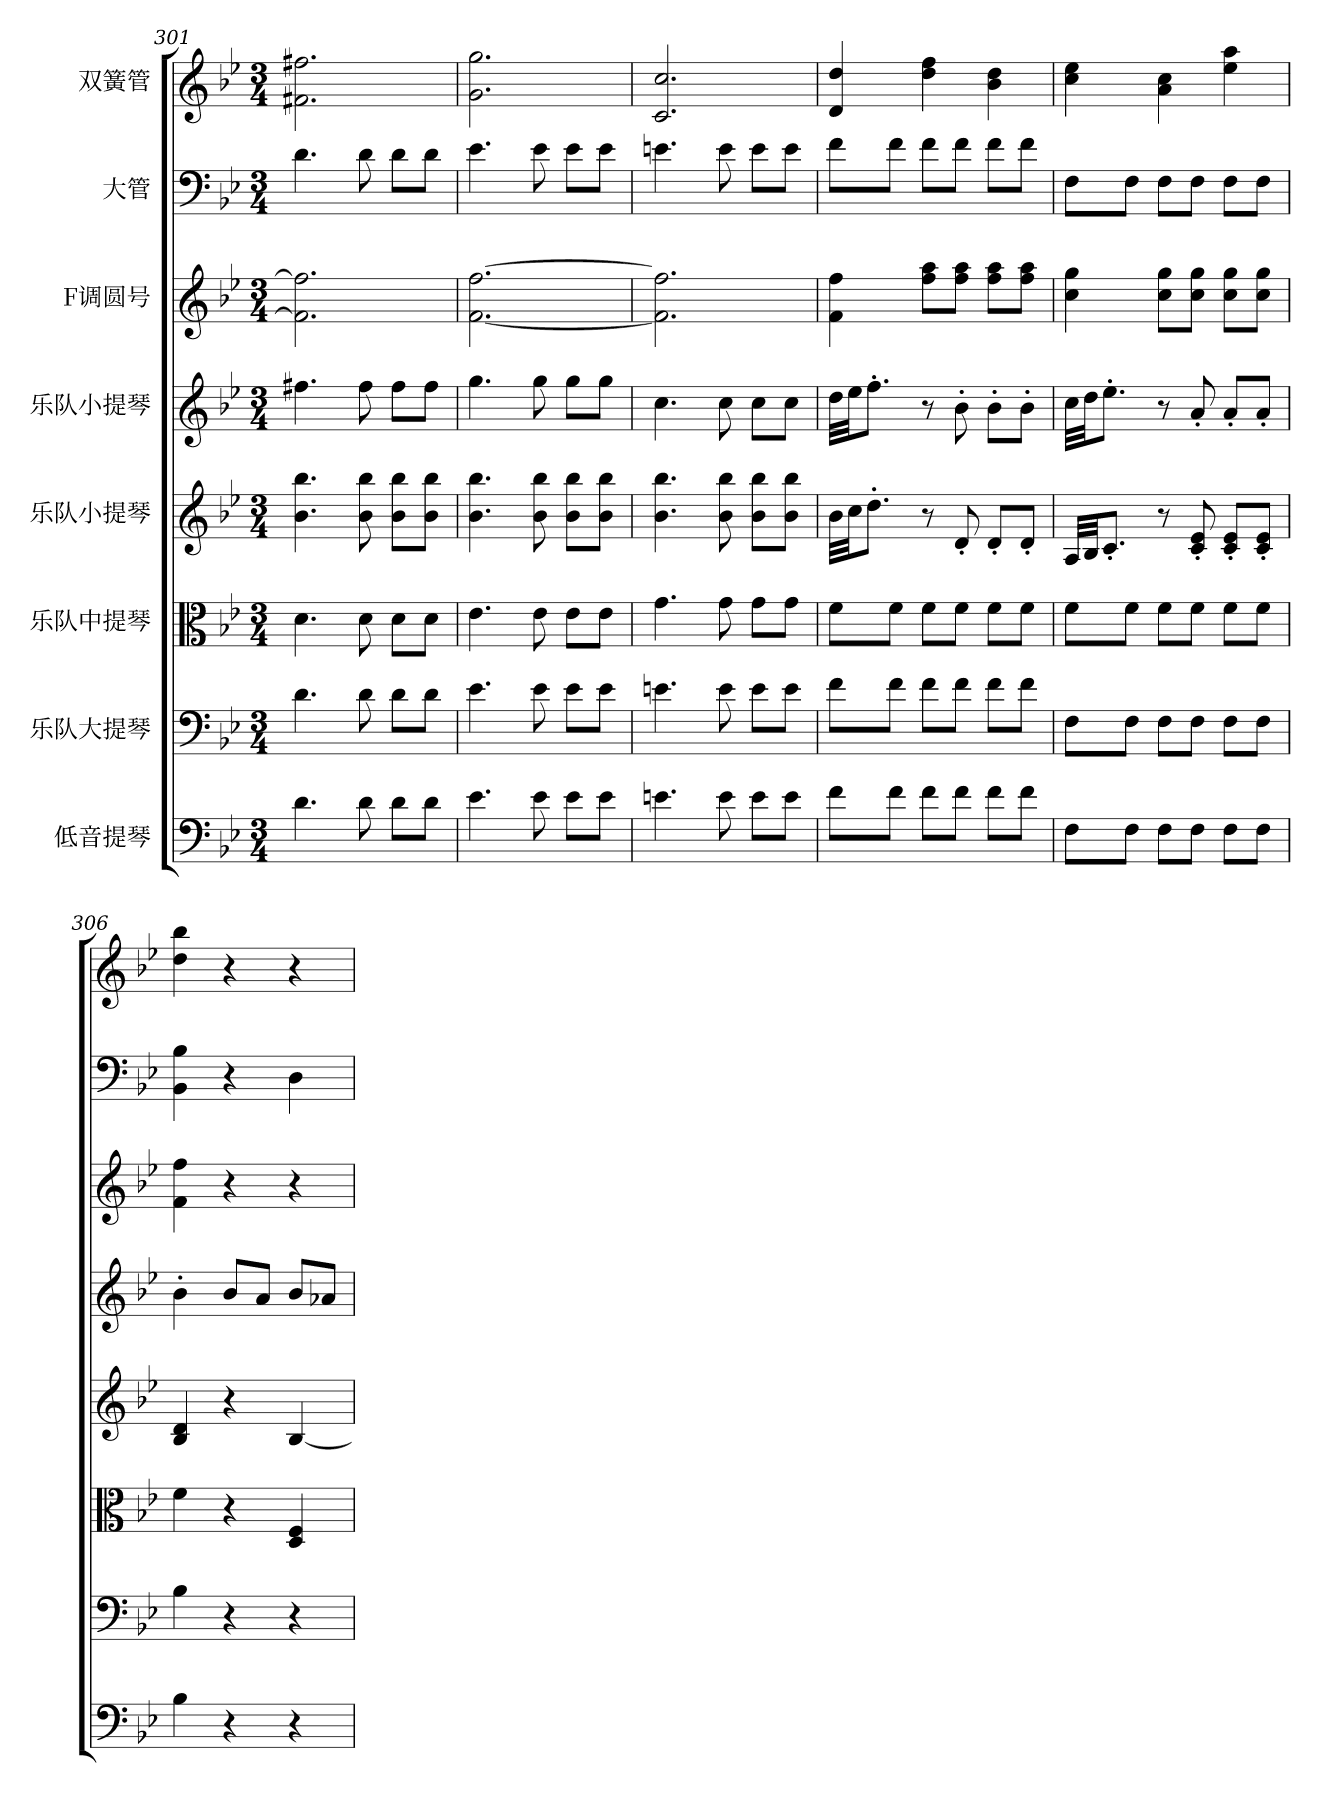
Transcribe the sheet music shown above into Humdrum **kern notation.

**kern	**kern	**kern	**kern	**kern	**kern	**kern	**kern
*part8	*part7	*part6	*part5	*part4	*part3	*part2	*part1
*staff8	*staff7	*staff6	*staff5	*staff4	*staff3	*staff2	*staff1
*I"低音提琴	*I"乐队大提琴	*I"乐队中提琴	*I"乐队小提琴	*I"乐队小提琴	*I"F调圆号	*I"大管	*I"双簧管
*clefF4	*clefF4	*clefC3	*clefG2	*clefG2	*clefG2	*clefF4	*clefG2
*ITrd7c12	*	*	*	*	*ITrd4c7	*	*
*k[b-e-]	*k[b-e-]	*k[b-e-]	*k[b-e-]	*k[b-e-]	*k[b-e-a-]	*k[b-e-]	*k[b-e-]
*M3/4	*M3/4	*M3/4	*M3/4	*M3/4	*M3/4	*M3/4	*M3/4
=301	=301	=301	=301	=301	=301	=301	=301
4.D\	4.d\	4.d\	4.b-\ 4.bb-\	4.ff#X\	2.B-\] 2.b-\]	4.d\	2.f#X\ 2.ff#X\
8D\	8d\	8d\	8b-\ 8bb-\	8ff#\	.	8d\	.
8D\L	8d\L	8d\L	8b-\ 8bb-\L	8ff#\L	.	8d\L	.
8D\J	8d\J	8d\J	8b-\ 8bb-\J	8ff#\J	.	8d\J	.
=302	=302	=302	=302	=302	=302	=302	=302
4.E-\	4.e-\	4.e-\	4.b-\ 4.bb-\	4.gg\	[2.B-\ [2.b-\	4.e-\	2.g\ 2.gg\
8E-\	8e-\	8e-\	8b-\ 8bb-\	8gg\	.	8e-\	.
8E-\L	8e-\L	8e-\L	8b-\ 8bb-\L	8gg\L	.	8e-\L	.
8E-\J	8e-\J	8e-\J	8b-\ 8bb-\J	8gg\J	.	8e-\J	.
=303	=303	=303	=303	=303	=303	=303	=303
4.En\	4.en\	4.g\	4.b-\ 4.bb-\	4.cc\	2.B-\] 2.b-\]	4.en\	2.c/ 2.cc/
8E\	8e\	8g\	8b-\ 8bb-\	8cc\	.	8e\	.
8E\L	8e\L	8g\L	8b-\ 8bb-\L	8cc\L	.	8e\L	.
8E\J	8e\J	8g\J	8b-\ 8bb-\J	8cc\J	.	8e\J	.
!!LO:PB:g=z
=304	=304	=304	=304	=304	=304	=304	=304
8F\L	8f\L	8f\L	32b-\LLL	32dd\LLL	4B-\ 4b-\	8f\L	4d/ 4dd/
.	.	.	32cc\JJ	32ee-\JJ	.	.	.
.	.	.	8.dd'\J	8.ff'\J	.	.	.
8F\J	8f\J	8f\J	.	.	.	8f\J	.
8F\L	8f\L	8f\L	8r	8r	8b-\ 8dd\L	8f\L	4dd\ 4ff\
8F\J	8f\J	8f\J	8d'/	8b-'\	8b-\ 8dd\J	8f\J	.
8F\L	8f\L	8f\L	8d'/L	8b-'\L	8b-\ 8dd\L	8f\L	4b-\ 4dd\
8F\J	8f\J	8f\J	8d'/J	8b-'\J	8b-\ 8dd\J	8f\J	.
=305	=305	=305	=305	=305	=305	=305	=305
8FF\L	8F\L	8f\L	32A/LLL	32cc\LLL	4f\ 4cc\	8F\L	4cc\ 4ee-\
.	.	.	32B-/JJ	32dd\JJ	.	.	.
.	.	.	8.c'/J	8.ee-'\J	.	.	.
8FF\J	8F\J	8f\J	.	.	.	8F\J	.
8FF\L	8F\L	8f\L	8r	8r	8f\ 8cc\L	8F\L	4a\ 4cc\
8FF\J	8F\J	8f\J	8c/' 8e-/'	8a'/	8f\ 8cc\J	8F\J	.
8FF\L	8F\L	8f\L	8c/' 8e-/'L	8a'/L	8f\ 8cc\L	8F\L	4ee-\ 4aa\
8FF\J	8F\J	8f\J	8c/' 8e-/'J	8a'/J	8f\ 8cc\J	8F\J	.
=306	=306	=306	=306	=306	=306	=306	=306
*	*	*	*	*	*	*	*MM165
4BB-\	4B-\	4f\	4B-/ 4d/	4b-'\	4B-\ 4b-\	4BB-\ 4B-\	4dd\ 4bb-\
4r	4r	4r	4r	8b-/L	4r	4r	4r
.	.	.	.	8a/J	.	.	.
4r	4r	4D/ 4F/	[4B-/	8b-/L	4r	4D\	4r
.	.	.	.	8a-X/J	.	.	.
=	=	=	=	=	=	=	=
*-	*-	*-	*-	*-	*-	*-	*-
